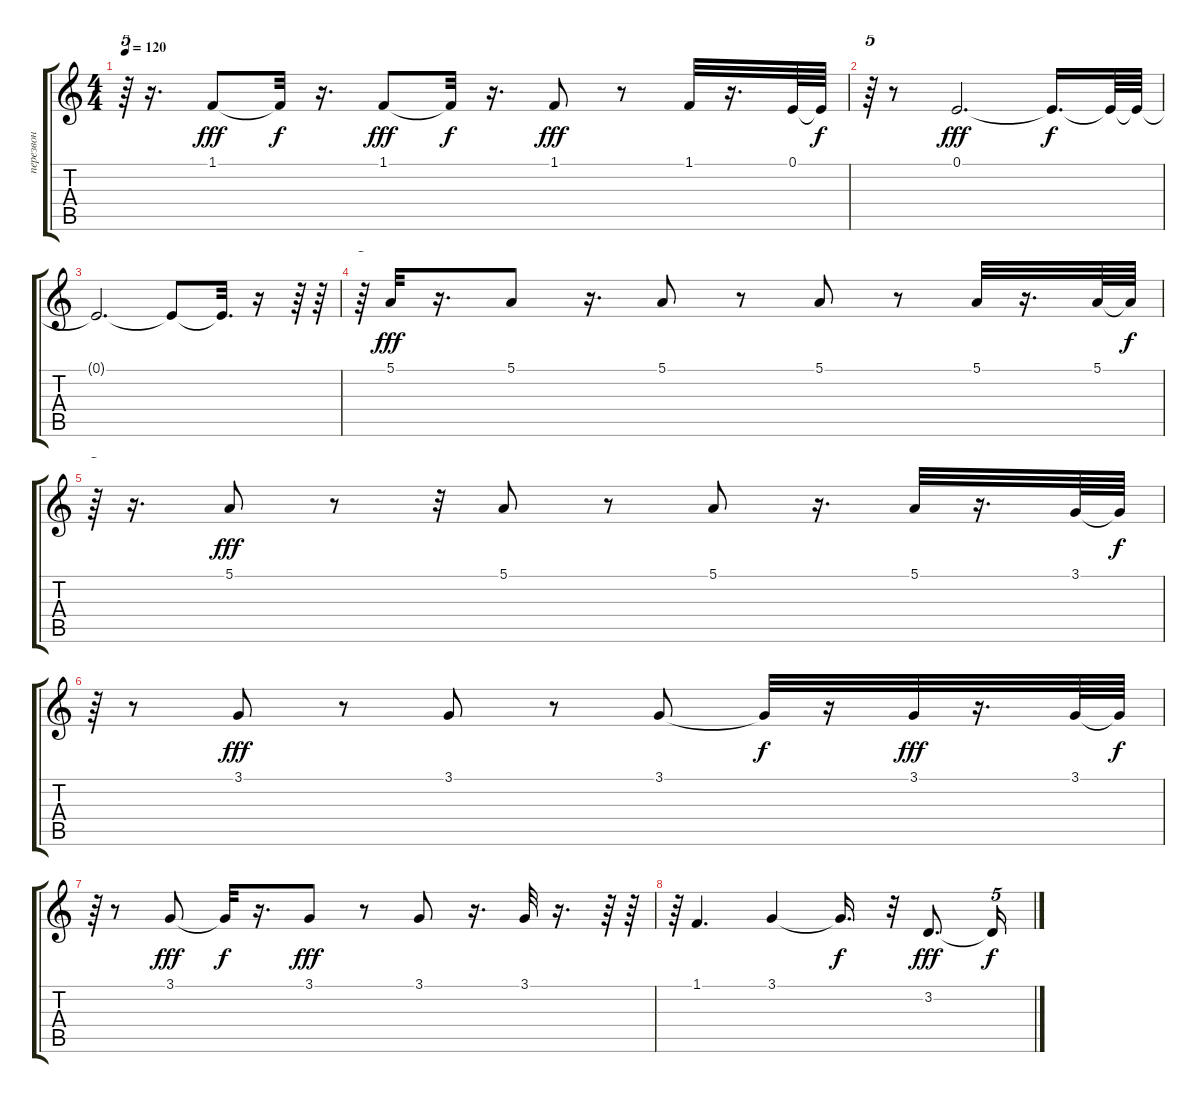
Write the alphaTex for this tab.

\track ("перезвон" "перезвон") {instrument brasssection}
\staff {score tabs}
\tuning (E4 B3 G3 D3 A2 E2) {hide}
\ts (4 4)
\tempo 120
\clef g2
\ks c
r.64{tu (5 4) dy f} r.16{d} 1.1.8{dy fff} 1.1{t}.32{dy f} r.16{d} 1.1.8{dy fff} 1.1{t}.32{dy f} r.16{d} 1.1.8{dy fff} r.8 1.1.32 r.16{d} 0.1.64 0.1{t}.64{dy f} |
r.64{tu (5 4)} r.8 0.1.2{d dy fff} 0.1{t}.16{d dy f} 0.1{t}.64 0.1{t}.64 |
0.1{t}.2{d} 0.1{t}.8 0.1{t}.32{d} r.16 r.64 r.64 |
r.64{tu (5 4)} 5.1.32{dy fff} r.16{d} 5.1.8 r.16{d} 5.1.8 r.8 5.1.8 r.8 5.1.32 r.16{d} 5.1.64 5.1{t}.64{dy f} |
r.64{tu (5 4)} r.16{d} 5.1.8{dy fff} r.8 r.32 5.1.8 r.8 5.1.8 r.16{d} 5.1.32 r.16{d} 3.1.64 3.1{t}.64{dy f} |
r.64{tu (5 4)} r.8 3.1.8{dy fff} r.8 3.1.8 r.8 3.1.8 3.1{t}.32{dy f} r.16 3.1.32{dy fff} r.16{d} 3.1.64 3.1{t}.64{dy f} |
r.64{tu (5 4)} r.8 3.1.8{dy fff} 3.1{t}.32{dy f} r.16{d} 3.1.8{dy fff} r.8 3.1.8 r.16{d} 3.1.32 r.16{d} r.64 r.64 |
r.64{tu (5 4)} 1.1.4{d} 3.1.4 3.1{t}.16{d dy f} r.32 3.2.8{d dy fff} 3.2{t}.16{tu (5 4) dy f}
